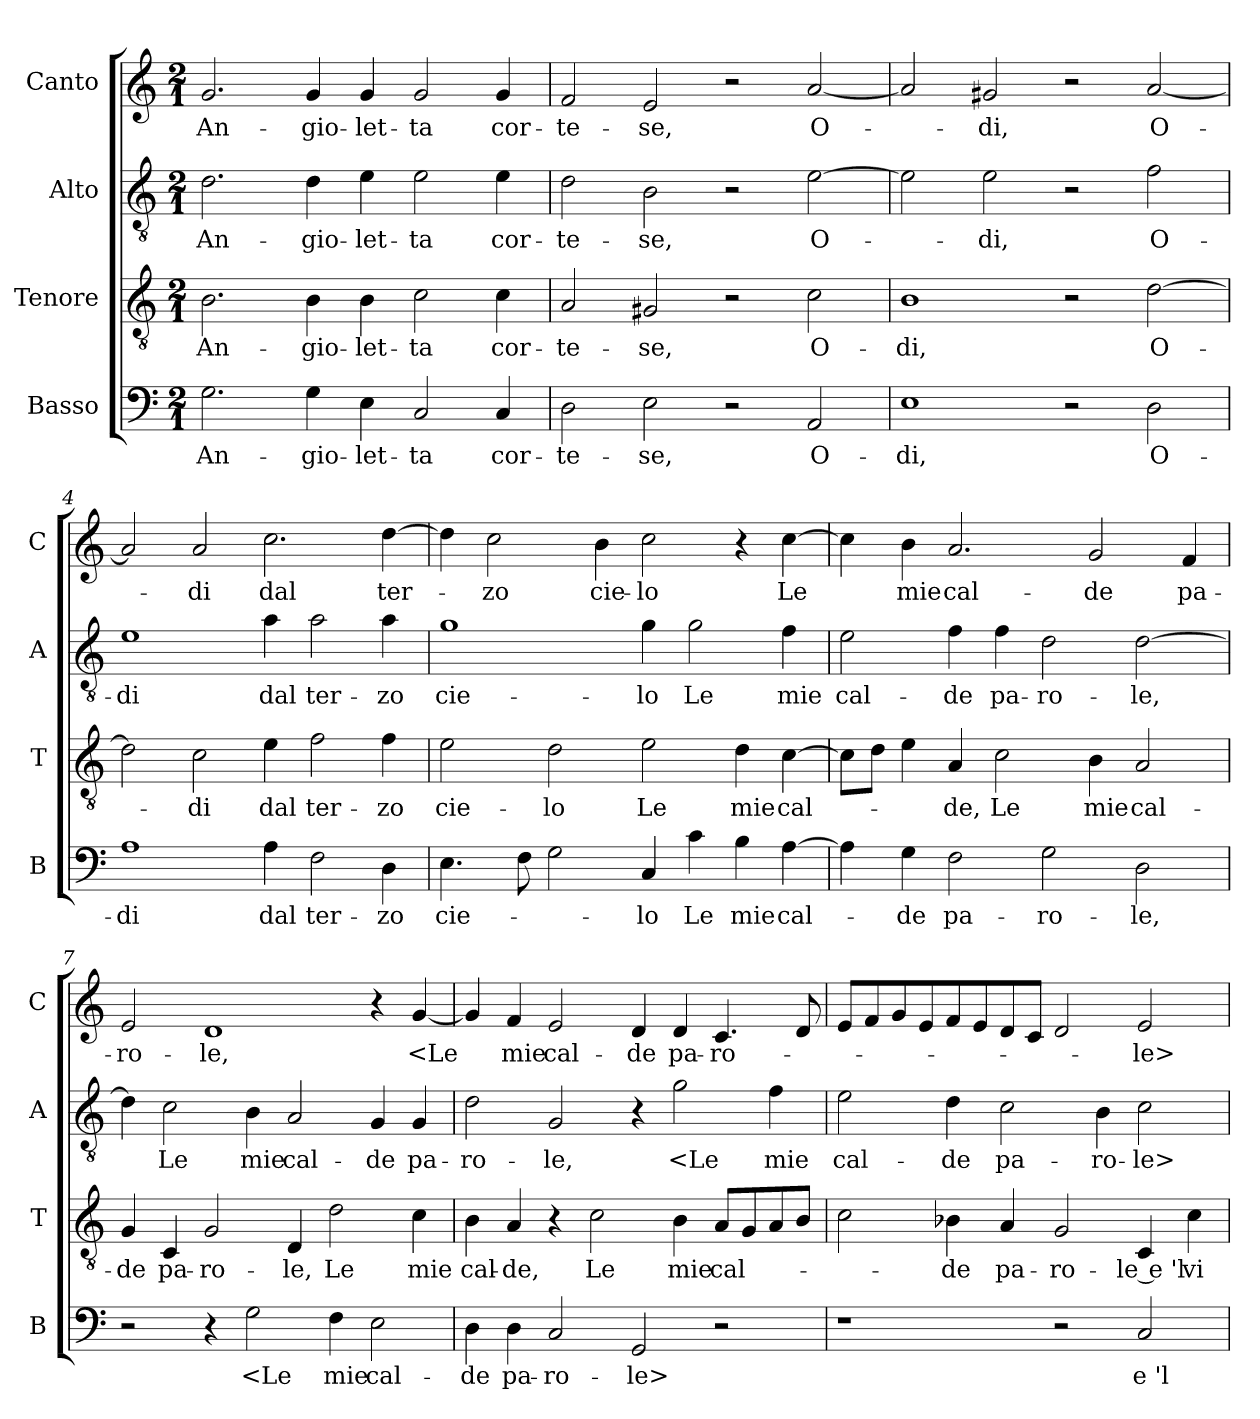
**kern	**text	**kern	**text	**kern	**text	**kern	**text
*part4	*part4	*part3	*part3	*part2	*part2	*part1	*part1
*staff4	*staff4	*staff3	*staff3	*staff2	*staff2	*staff1	*staff1
*I"Basso	*	*I"Tenore	*	*I"Alto	*	*I"Canto	*
*I'B	*	*I'T	*	*I'A	*	*I'C	*
*clefF4	*	*clefGv2	*	*clefGv2	*	*clefG2	*
*k[]	*	*k[]	*	*k[]	*	*k[]	*
*M2/1	*	*M2/1	*	*M2/1	*	*M2/1	*
=1	=1	=1	=1	=1	=1	=1	=1
2.G	An-	2.B	An-	2.d	An-	2.g	An-
4G	-gio-	4B	-gio-	4d	-gio-	4g	-gio-
4E	-let-	4B	-let-	4e	-let-	4g	-let-
2C	-ta	2c	-ta	2e	-ta	2g	-ta
4C	cor-	4c	cor-	4e	cor-	4g	cor-
=2	=2	=2	=2	=2	=2	=2	=2
2D	-te-	2A	-te-	2d	-te-	2f	-te-
2E	-se,	2G#X	-se,	2B	-se,	2e	-se,
2r	.	2r	.	2r	.	2r	.
2AA	O-	2c	O-	[2e	O-	[2a	O-
=3	=3	=3	=3	=3	=3	=3	=3
1E	-di,	1B	-di,	2e]	.	2a]	.
.	.	.	.	2e	-di,	2g#X	-di,
2r	.	2r	.	2r	.	2r	.
2D	O-	[2d	O-	2f	O-	[2a	O-
=4	=4	=4	=4	=4	=4	=4	=4
1A	-di	2d]	.	1e	-di	2a]	.
.	.	2c	-di	.	.	2a	-di
4A	dal	4e	dal	4a	dal	2.cc	dal
2F	ter-	2f	ter-	2a	ter-	.	.
4D	-zo	4f	-zo	4a	-zo	[4dd	ter-
=5	=5	=5	=5	=5	=5	=5	=5
4.E	cie-	2e	cie-	1g	cie-	4dd]	.
.	.	.	.	.	.	2cc	-zo
8F	.	.	.	.	.	.	.
2G	.	2d	-lo	.	.	.	.
.	.	.	.	.	.	4b	cie-
4C	-lo	2e	Le	4g	-lo	2cc	-lo
4c	Le	.	.	2g	Le	.	.
4B	mie	4d	mie	.	.	4r	.
[4A	cal-	[4c	cal-	4f	mie	[4cc	Le
=6	=6	=6	=6	=6	=6	=6	=6
4A]	.	8cL]	.	2e	cal-	4cc]	.
.	.	8dJ	.	.	.	.	.
4G	-de	4e	.	.	.	4b	mie
2F	pa-	4A	-de,	4f	-de	2.a	cal-
.	.	2c	Le	4f	pa-	.	.
2G	-ro-	.	.	2d	-ro-	.	.
.	.	4B	mie	.	.	2g	-de
2D	-le,	2A	cal-	[2d	-le,	.	.
.	.	.	.	.	.	4f	pa-
=7	=7	=7	=7	=7	=7	=7	=7
2r	.	4G	-de	4d]	.	2e	-ro-
.	.	4C	pa-	2c	Le	.	.
4r	.	2G	-ro-	.	.	1d	-le,
2G	<Le	.	.	4B	mie	.	.
.	.	4D	-le,	2A	cal-	.	.
4F	mie	2d	Le	.	.	.	.
2E	cal-	.	.	4G	-de	4r	.
.	.	4c	mie	4G	pa-	[4g	<Le
=8	=8	=8	=8	=8	=8	=8	=8
4D	-de	4B	cal-	2d	-ro-	4g]	.
4D	pa-	4A	-de,	.	.	4f	mie
2C	-ro-	4r	.	2G	-le,	2e	cal-
.	.	2c	Le	.	.	.	.
2GG	-le>	.	.	4r	.	4d	-de
.	.	4B	mie	2g	<Le	4d	pa-
2r	.	8AL	cal-	.	.	4.c	-ro-
.	.	8G	.	.	.	.	.
.	.	8A	.	4f	mie	.	.
.	.	8BJ	.	.	.	8d	.
=9	=9	=9	=9	=9	=9	=9	=9
1r	.	2c	.	2e	cal-	8eL	.
.	.	.	.	.	.	8f	.
.	.	.	.	.	.	8g	.
.	.	.	.	.	.	8e	.
.	.	4B-X	-de	4d	-de	8f	.
.	.	.	.	.	.	8e	.
.	.	4A	pa-	2c	pa-	8d	.
.	.	.	.	.	.	8cJ	.
2r	.	2G	-ro-	.	.	2d	.
.	.	.	.	4B	-ro-	.	.
2C	e 'l	4C	-le e 'l	2c	-le>	2e	-le>
.	.	4c	vi-	.	.	.	.
=	=	=	=	=	=	=	=
*-	*-	*-	*-	*-	*-	*-	*-
